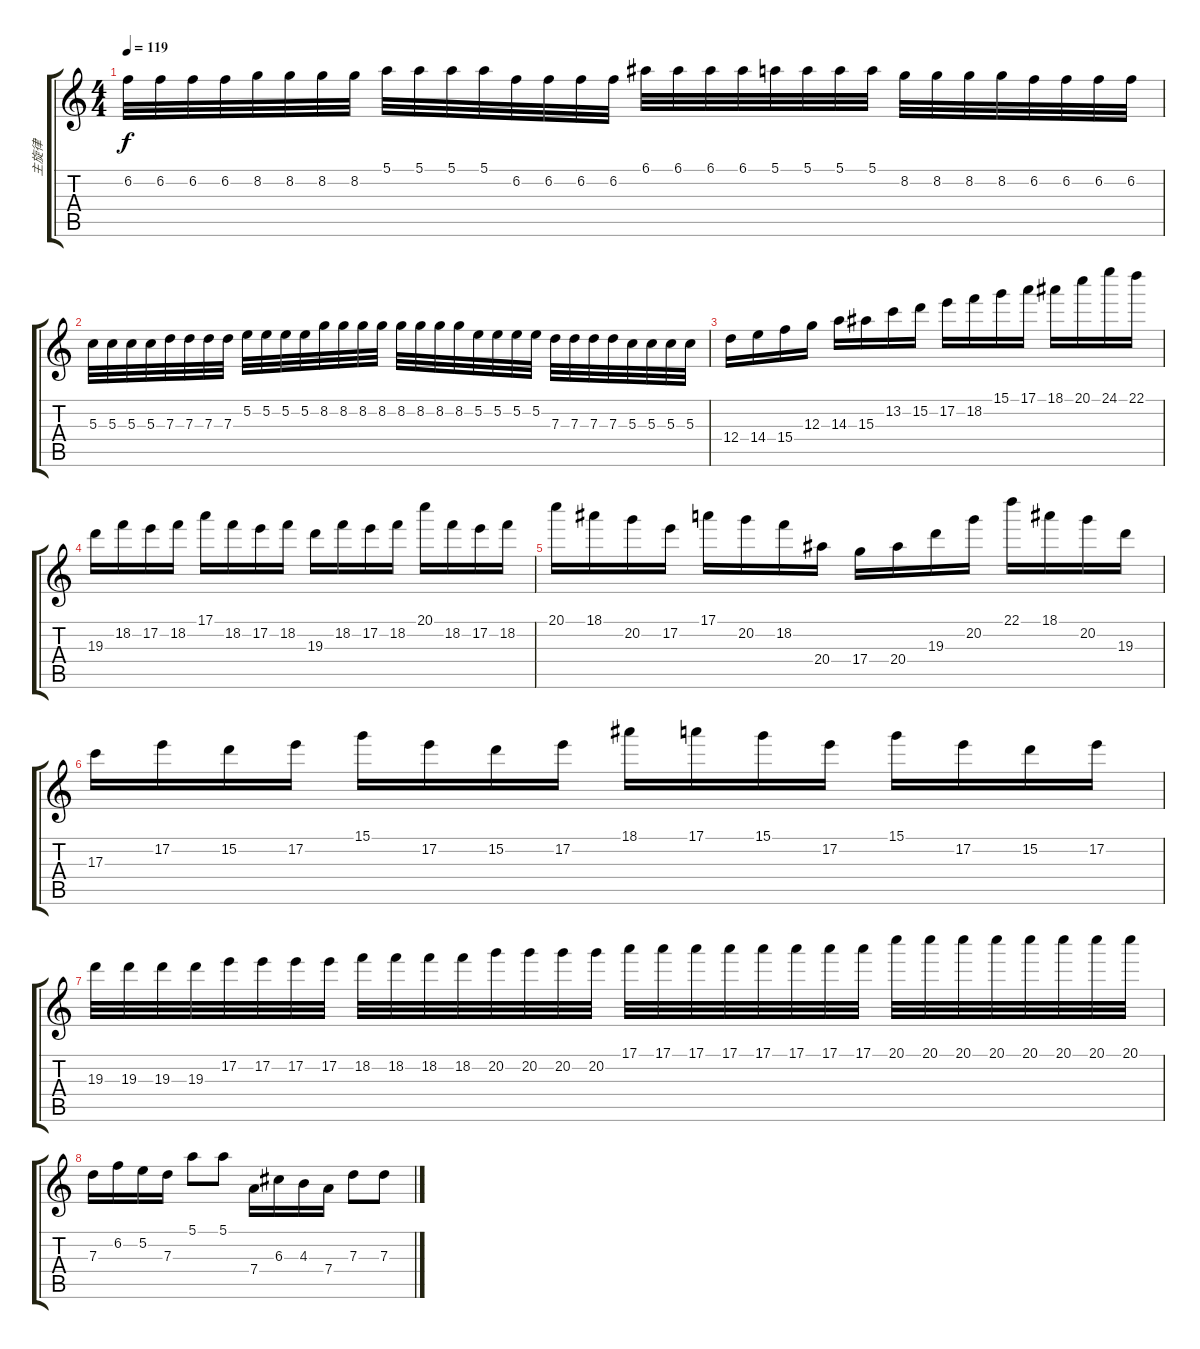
\track ("主旋律" "主旋律") {instrument overdrivenguitar}
\staff {score tabs}
\tuning (E4 B3 G3 D3 A2 E2) {hide}
\ts (4 4)
\tempo 119
\clef g2
\ks c
6.2.32{dy f} 6.2.32 6.2.32 6.2.32 8.2.32 8.2.32 8.2.32 8.2.32 5.1.32 5.1.32 5.1.32 5.1.32 6.2.32 6.2.32 6.2.32 6.2.32 6.1.32 6.1.32 6.1.32 6.1.32 5.1.32 5.1.32 5.1.32 5.1.32 8.2.32 8.2.32 8.2.32 8.2.32 6.2.32 6.2.32 6.2.32 6.2.32 |
5.3.32 5.3.32 5.3.32 5.3.32 7.3.32 7.3.32 7.3.32 7.3.32 5.2.32 5.2.32 5.2.32 5.2.32 8.2.32 8.2.32 8.2.32 8.2.32 8.2.32 8.2.32 8.2.32 8.2.32 5.2.32 5.2.32 5.2.32 5.2.32 7.3.32 7.3.32 7.3.32 7.3.32 5.3.32 5.3.32 5.3.32 5.3.32 |
12.4.16 14.4.16 15.4.16 12.3.16 14.3.16 15.3.16 13.2.16 15.2.16 17.2.16 18.2.16 15.1.16 17.1.16 18.1.16 20.1.16 24.1.16 22.1.16 |
19.3.16{volume 16 instrument overdrivenguitar} 18.2.16 17.2.16 18.2.16 17.1.16 18.2.16 17.2.16 18.2.16 19.3.16 18.2.16 17.2.16 18.2.16 20.1.16 18.2.16 17.2.16 18.2.16 |
20.1.16 18.1.16 20.2.16 17.2.16 17.1.16 20.2.16 18.2.16 20.4.16 17.4.16 20.4.16 19.3.16 20.2.16 22.1.16 18.1.16 20.2.16 19.3.16 |
17.3.16 17.2.16 15.2.16 17.2.16 15.1.16 17.2.16 15.2.16 17.2.16 18.1.16 17.1.16 15.1.16 17.2.16 15.1.16 17.2.16 15.2.16 17.2.16 |
19.3.32 19.3.32 19.3.32 19.3.32 17.2.32 17.2.32 17.2.32 17.2.32 18.2.32 18.2.32 18.2.32 18.2.32 20.2.32 20.2.32 20.2.32 20.2.32 17.1.32 17.1.32 17.1.32 17.1.32 17.1.32 17.1.32 17.1.32 17.1.32 20.1.32 20.1.32 20.1.32 20.1.32 20.1.32 20.1.32 20.1.32 20.1.32 |
7.3.16 6.2.16 5.2.16 7.3.16 5.1.8 5.1.8 7.4.16 6.3.16 4.3.16 7.4.16 7.3.8 7.3.8
